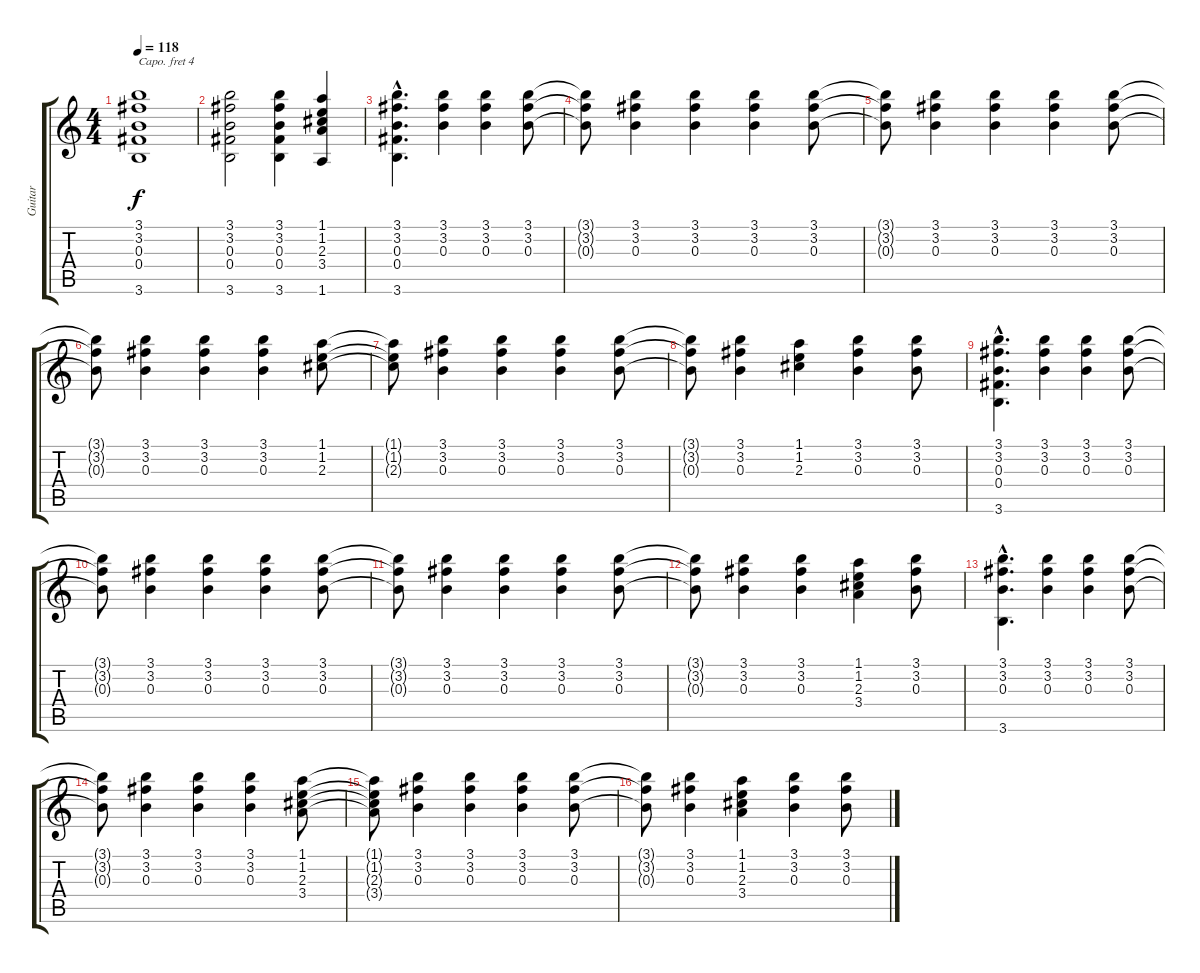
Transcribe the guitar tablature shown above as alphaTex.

\track ("Guitar" "Guitar") {instrument acousticguitarnylon}
\staff {score tabs}
\capo 4
\tuning (E4 B3 G3 D3 A2 E2) {hide}
\ts (4 4)
\tempo 118
\clef g2
\ks c
(3.1 3.2 0.3 0.4 3.6).1{dy f instrument acousticguitarnylon} |
(3.1 3.2 0.3 0.4 3.6).2 (3.1 3.2 0.3 0.4 3.6).4 (1.1 1.2 2.3 3.4 1.6).4 |
(3.1{hac} 3.2{hac} 0.3{hac} 0.4{hac} 3.6{hac}).4{d} (3.1 3.2 0.3).4 (3.1 3.2 0.3).4 (3.1 3.2 0.3).8 |
(3.1{t} 3.2{t} 0.3{t}).8 (3.1 3.2 0.3).4 (3.1 3.2 0.3).4 (3.1 3.2 0.3).4 (3.1 3.2 0.3).8 |
(3.1{t} 3.2{t} 0.3{t}).8 (3.1 3.2 0.3).4 (3.1 3.2 0.3).4 (3.1 3.2 0.3).4 (3.1 3.2 0.3).8 |
(3.1{t} 3.2{t} 0.3{t}).8 (3.1 3.2 0.3).4 (3.1 3.2 0.3).4 (3.1 3.2 0.3).4 (1.1 1.2 2.3).8 |
(1.1{t} 1.2{t} 2.3{t}).8 (3.1 3.2 0.3).4 (3.1 3.2 0.3).4 (3.1 3.2 0.3).4 (3.1 3.2 0.3).8 |
(3.1{t} 3.2{t} 0.3{t}).8 (3.1 3.2 0.3).4 (1.1 1.2 2.3).4 (3.1 3.2 0.3).4 (3.1 3.2 0.3).8 |
(3.1{hac} 3.2{hac} 0.3{hac} 0.4{hac} 3.6{hac}).4{d} (3.1 3.2 0.3).4 (3.1 3.2 0.3).4 (3.1 3.2 0.3).8 |
(3.1{t} 3.2{t} 0.3{t}).8 (3.1 3.2 0.3).4 (3.1 3.2 0.3).4 (3.1 3.2 0.3).4 (3.1 3.2 0.3).8 |
(3.1{t} 3.2{t} 0.3{t}).8 (3.1 3.2 0.3).4 (3.1 3.2 0.3).4 (3.1 3.2 0.3).4 (3.1 3.2 0.3).8 |
(3.1{t} 3.2{t} 0.3{t}).8 (3.1 3.2 0.3).4 (3.1 3.2 0.3).4 (1.1 1.2 2.3 3.4).4 (3.1 3.2 0.3).8 |
(3.1{hac} 3.2{hac} 0.3{hac} 3.6{hac}).4{d} (3.1 3.2 0.3).4 (3.1 3.2 0.3).4 (3.1 3.2 0.3).8 |
(3.1{t} 3.2{t} 0.3{t}).8 (3.1 3.2 0.3).4 (3.1 3.2 0.3).4 (3.1 3.2 0.3).4 (1.1 1.2 2.3 3.4).8 |
(1.1{t} 1.2{t} 2.3{t} 3.4{t}).8 (3.1 3.2 0.3).4 (3.1 3.2 0.3).4 (3.1 3.2 0.3).4 (3.1 3.2 0.3).8 |
(3.1{t} 3.2{t} 0.3{t}).8 (3.1 3.2 0.3).4 (1.1 1.2 2.3 3.4).4 (3.1 3.2 0.3).4 (3.1 3.2 0.3).8
